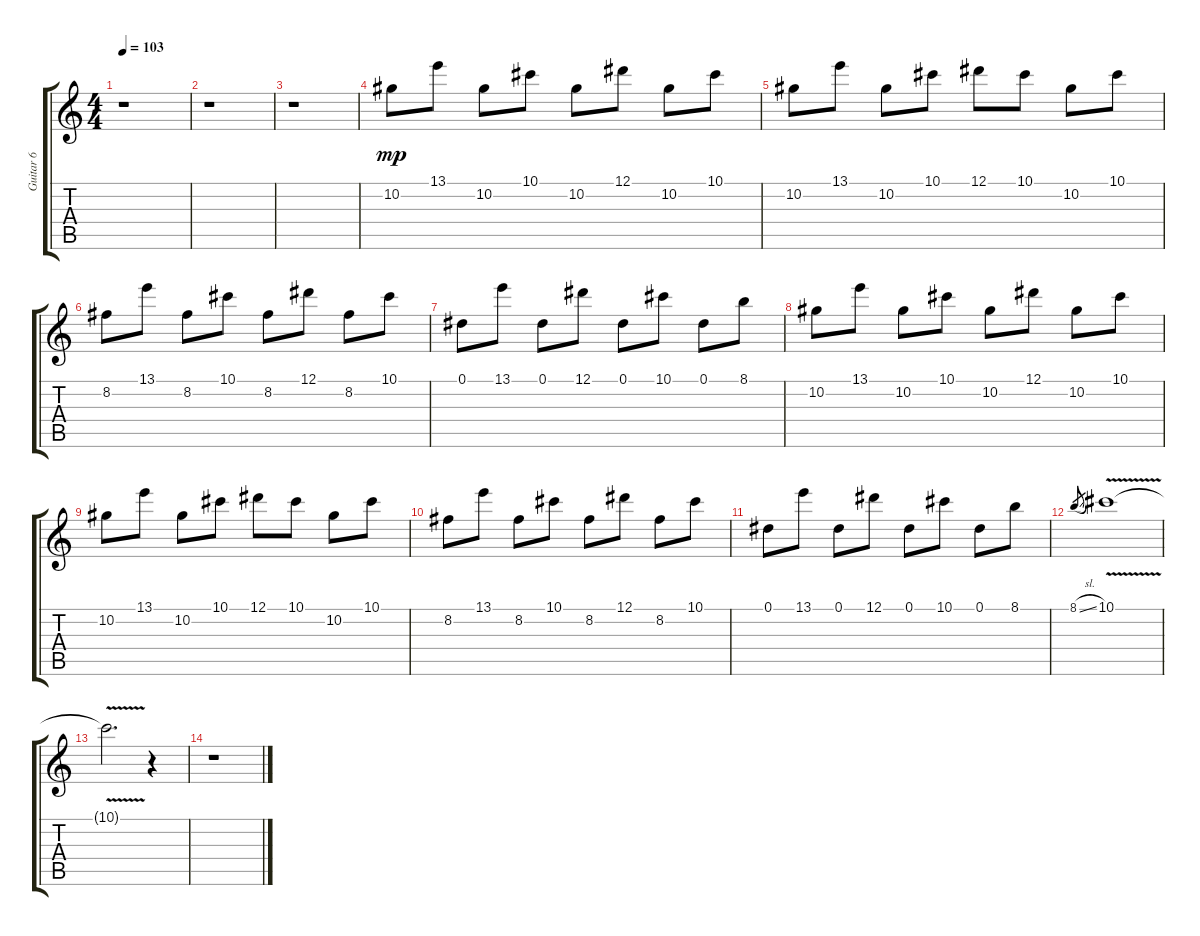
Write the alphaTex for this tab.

\track ("Guitar 6" "Guitar 6") {instrument distortionguitar}
\staff {score tabs}
\tuning (Eb4 Bb3 Gb3 Db3 Ab2 Db2) {hide}
\ts (4 4)
\tempo 103
\clef g2
\ks c
r.1{dy mp} |
r.1 |
r.1 |
10.2.8 13.1.8 10.2.8 10.1.8 10.2.8 12.1.8 10.2.8 10.1.8 |
10.2.8 13.1.8 10.2.8 10.1.8 12.1.8 10.1.8 10.2.8 10.1.8 |
8.2.8 13.1.8 8.2.8 10.1.8 8.2.8 12.1.8 8.2.8 10.1.8 |
0.1.8 13.1.8 0.1.8 12.1.8 0.1.8 10.1.8 0.1.8 8.1.8 |
10.2.8 13.1.8 10.2.8 10.1.8 10.2.8 12.1.8 10.2.8 10.1.8 |
10.2.8 13.1.8 10.2.8 10.1.8 12.1.8 10.1.8 10.2.8 10.1.8 |
8.2.8 13.1.8 8.2.8 10.1.8 8.2.8 12.1.8 8.2.8 10.1.8 |
0.1.8 13.1.8 0.1.8 12.1.8 0.1.8 10.1.8 0.1.8 8.1.8 |
8.1{sl}.8{gr} 10.1{v}.1 |
10.1{t}.2{d} r.4 |
r.1
